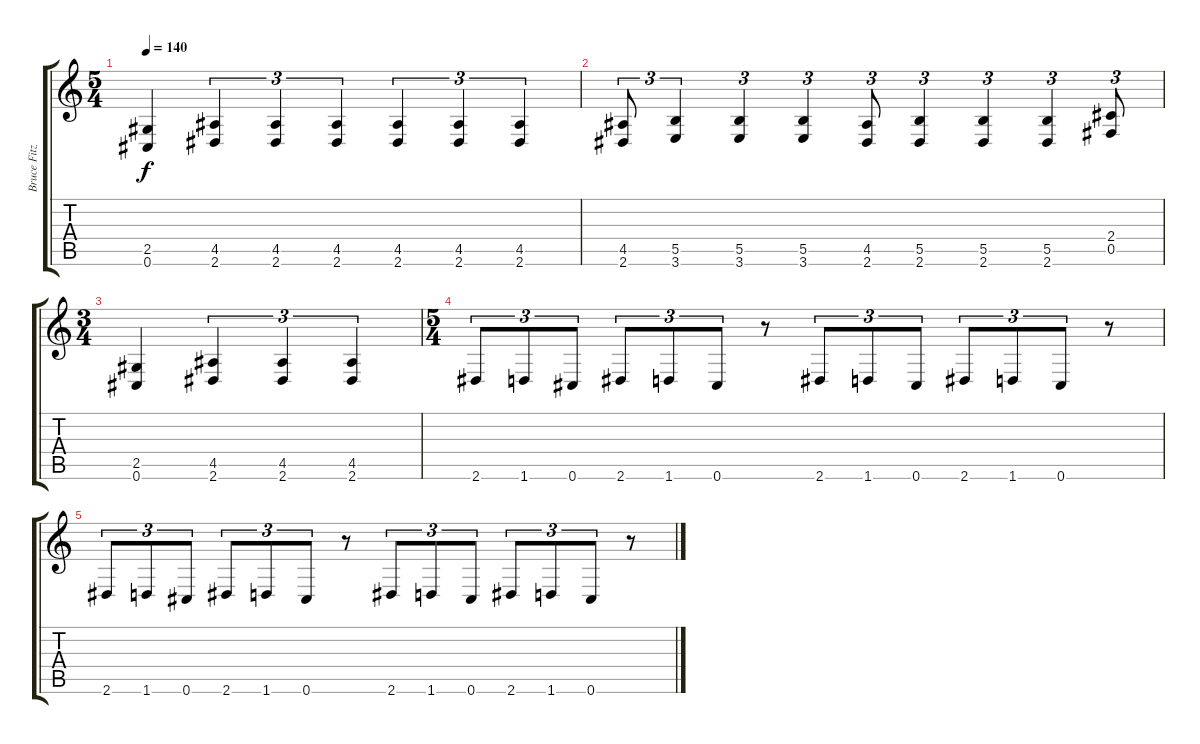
\track ("Bruce Fitzburgh - Rythm Guitar" "Bruce Fitz") {instrument distortionguitar}
\staff {score tabs}
\tuning (Db4 Ab3 E3 B2 Gb2 Db2) {hide}
\ts (5 4)
\tempo 140
\clef g2
\ks c
(2.5 0.6).4{dy f} (4.5 2.6).4{tu (3 2)} (4.5 2.6).4{tu (3 2)} (4.5 2.6).4{tu (3 2)} (4.5 2.6).4{tu (3 2)} (4.5 2.6).4{tu (3 2)} (4.5 2.6).4{tu (3 2)} |
(4.5 2.6).8{tu (3 2)} (5.5 3.6).4{tu (3 2)} (5.5 3.6).4{tu (3 2)} (5.5 3.6).4{tu (3 2)} (4.5 2.6).8{tu (3 2)} (5.5 2.6).4{tu (3 2)} (5.5 2.6).4{tu (3 2)} (5.5 2.6).4{tu (3 2)} (2.4 0.5).8{tu (3 2)} |
\ts (3 4)
(2.5 0.6).4 (4.5 2.6).4{tu (3 2)} (4.5 2.6).4{tu (3 2)} (4.5 2.6).4{tu (3 2)} |
\ts (5 4)
2.6.8{tu (3 2)} 1.6.8{tu (3 2)} 0.6.8{tu (3 2)} 2.6.8{tu (3 2)} 1.6.8{tu (3 2)} 0.6.8{tu (3 2)} r.8 2.6.8{tu (3 2)} 1.6.8{tu (3 2)} 0.6.8{tu (3 2)} 2.6.8{tu (3 2)} 1.6.8{tu (3 2)} 0.6.8{tu (3 2)} r.8 |
2.6.8{tu (3 2)} 1.6.8{tu (3 2)} 0.6.8{tu (3 2)} 2.6.8{tu (3 2)} 1.6.8{tu (3 2)} 0.6.8{tu (3 2)} r.8 2.6.8{tu (3 2)} 1.6.8{tu (3 2)} 0.6.8{tu (3 2)} 2.6.8{tu (3 2)} 1.6.8{tu (3 2)} 0.6.8{tu (3 2)} r.8
